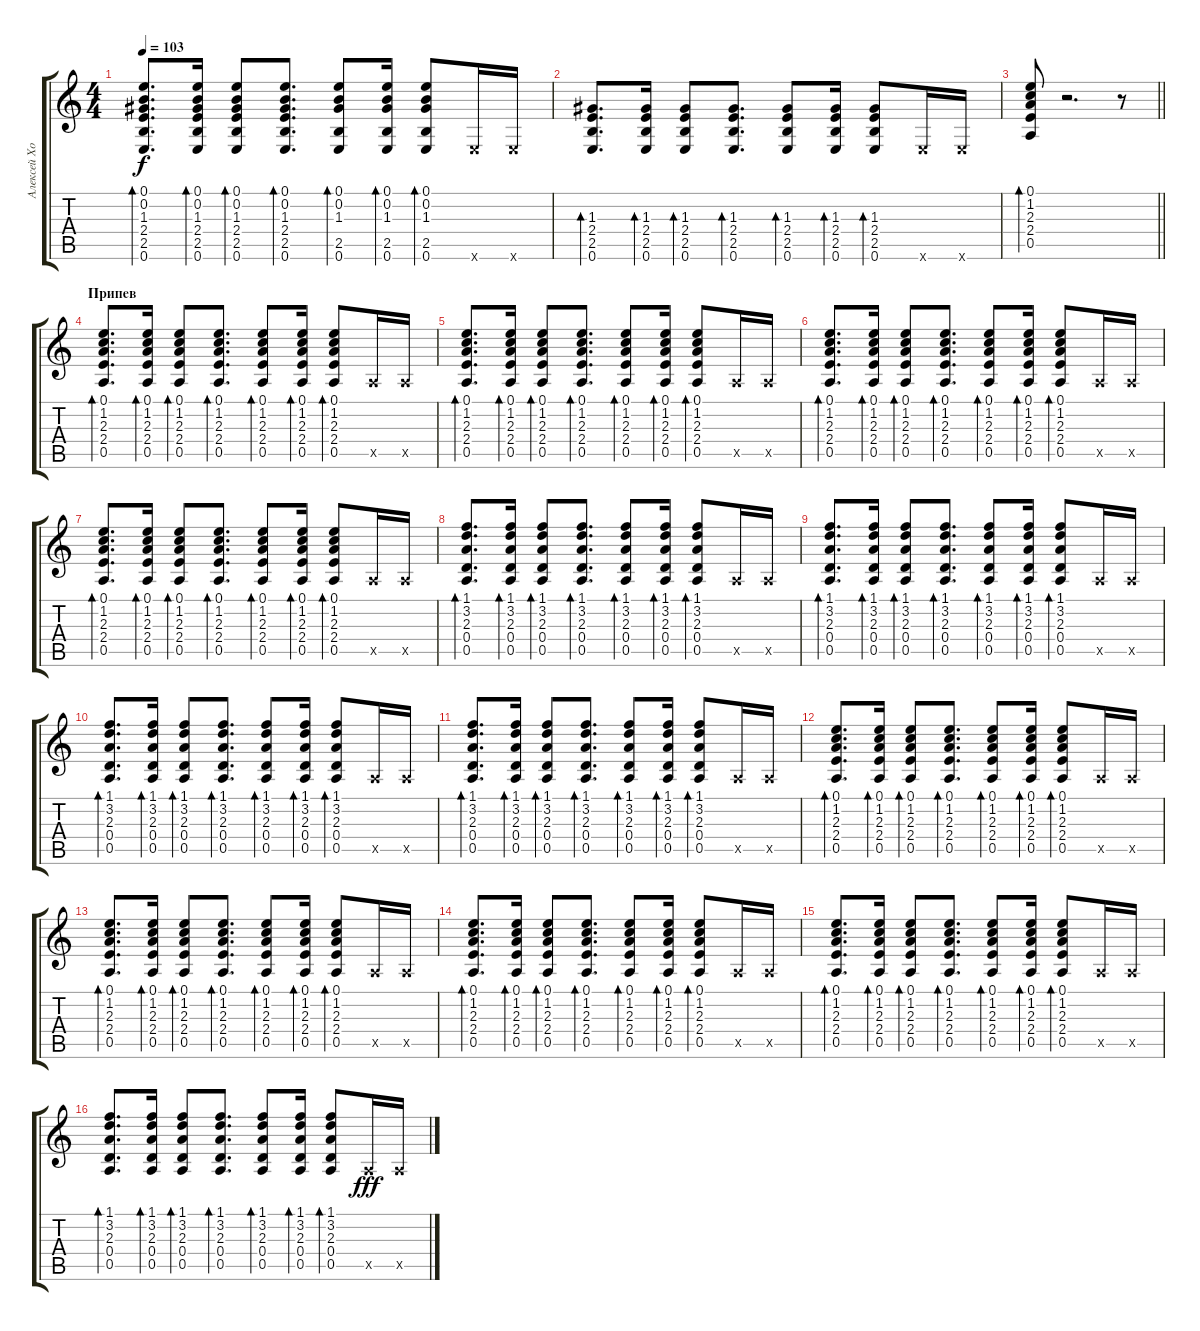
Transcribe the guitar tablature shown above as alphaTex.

\track ("Алексей Хохлов (гитара 3)" "Алексей Хо") {instrument acousticguitarsteel}
\staff {score tabs}
\tuning (E4 B3 G3 D3 A2 E2) {hide}
\ts (4 4)
\tempo 103
\clef g2
\ks c
(0.1 0.2 1.3 2.4 2.5 0.6).8{d bd 120 dy f} (0.1 0.2 1.3 2.4 2.5 0.6).16{bd 120} (0.1 0.2 1.3 2.4 2.5 0.6).8{bd 120} (0.1 0.2 1.3 2.4 2.5 0.6).8{d bd 120} (0.1 0.2 1.3 2.5 0.6).8{bd 120} (0.1 0.2 1.3 2.5 0.6).16{bd 120} (0.1 0.2 1.3 2.5 0.6).8{bd 120} 0.6{x}.16 0.6{x}.16 |
(1.3 2.4 2.5 0.6).8{d bd 120} (1.3 2.4 2.5 0.6).16{bd 120} (1.3 2.4 2.5 0.6).8{bd 120} (1.3 2.4 2.5 0.6).8{d bd 120} (1.3 2.4 2.5 0.6).8{bd 120} (1.3 2.4 2.5 0.6).16{bd 120} (1.3 2.4 2.5 0.6).8{bd 120} 0.6{x}.16 0.6{x}.16 |
\barLineRight lightlight
(0.1 1.2 2.3 2.4 0.5).8{bd 120} r.2{d} r.8 |
\section ("" "Припев")
(0.1 1.2 2.3 2.4 0.5).8{d bd 120} (0.1 1.2 2.3 2.4 0.5).16{bd 120} (0.1 1.2 2.3 2.4 0.5).8{bd 120} (0.1 1.2 2.3 2.4 0.5).8{d bd 120} (0.1 1.2 2.3 2.4 0.5).8{bd 120} (0.1 1.2 2.3 2.4 0.5).16{bd 120} (0.1 1.2 2.3 2.4 0.5).8{bd 120} 0.5{x}.16 0.5{x}.16 |
(0.1 1.2 2.3 2.4 0.5).8{d bd 120} (0.1 1.2 2.3 2.4 0.5).16{bd 120} (0.1 1.2 2.3 2.4 0.5).8{bd 120} (0.1 1.2 2.3 2.4 0.5).8{d bd 120} (0.1 1.2 2.3 2.4 0.5).8{bd 120} (0.1 1.2 2.3 2.4 0.5).16{bd 120} (0.1 1.2 2.3 2.4 0.5).8{bd 120} 0.5{x}.16 0.5{x}.16 |
(0.1 1.2 2.3 2.4 0.5).8{d bd 120} (0.1 1.2 2.3 2.4 0.5).16{bd 120} (0.1 1.2 2.3 2.4 0.5).8{bd 120} (0.1 1.2 2.3 2.4 0.5).8{d bd 120} (0.1 1.2 2.3 2.4 0.5).8{bd 120} (0.1 1.2 2.3 2.4 0.5).16{bd 120} (0.1 1.2 2.3 2.4 0.5).8{bd 120} 0.5{x}.16 0.5{x}.16 |
(0.1 1.2 2.3 2.4 0.5).8{d bd 120} (0.1 1.2 2.3 2.4 0.5).16{bd 120} (0.1 1.2 2.3 2.4 0.5).8{bd 120} (0.1 1.2 2.3 2.4 0.5).8{d bd 120} (0.1 1.2 2.3 2.4 0.5).8{bd 120} (0.1 1.2 2.3 2.4 0.5).16{bd 120} (0.1 1.2 2.3 2.4 0.5).8{bd 120} 0.5{x}.16 0.5{x}.16 |
(1.1 3.2 2.3 0.4 0.5).8{d bd 120} (1.1 3.2 2.3 0.4 0.5).16{bd 120} (1.1 3.2 2.3 0.4 0.5).8{bd 120} (1.1 3.2 2.3 0.4 0.5).8{d bd 120} (1.1 3.2 2.3 0.4 0.5).8{bd 120} (1.1 3.2 2.3 0.4 0.5).16{bd 120} (1.1 3.2 2.3 0.4 0.5).8{bd 120} 0.5{x}.16 0.5{x}.16 |
(1.1 3.2 2.3 0.4 0.5).8{d bd 120} (1.1 3.2 2.3 0.4 0.5).16{bd 120} (1.1 3.2 2.3 0.4 0.5).8{bd 120} (1.1 3.2 2.3 0.4 0.5).8{d bd 120} (1.1 3.2 2.3 0.4 0.5).8{bd 120} (1.1 3.2 2.3 0.4 0.5).16{bd 120} (1.1 3.2 2.3 0.4 0.5).8{bd 120} 0.5{x}.16 0.5{x}.16 |
(1.1 3.2 2.3 0.4 0.5).8{d bd 120} (1.1 3.2 2.3 0.4 0.5).16{bd 120} (1.1 3.2 2.3 0.4 0.5).8{bd 120} (1.1 3.2 2.3 0.4 0.5).8{d bd 120} (1.1 3.2 2.3 0.4 0.5).8{bd 120} (1.1 3.2 2.3 0.4 0.5).16{bd 120} (1.1 3.2 2.3 0.4 0.5).8{bd 120} 0.5{x}.16 0.5{x}.16 |
(1.1 3.2 2.3 0.4 0.5).8{d bd 120} (1.1 3.2 2.3 0.4 0.5).16{bd 120} (1.1 3.2 2.3 0.4 0.5).8{bd 120} (1.1 3.2 2.3 0.4 0.5).8{d bd 120} (1.1 3.2 2.3 0.4 0.5).8{bd 120} (1.1 3.2 2.3 0.4 0.5).16{bd 120} (1.1 3.2 2.3 0.4 0.5).8{bd 120} 0.5{x}.16 0.5{x}.16 |
(0.1 1.2 2.3 2.4 0.5).8{d bd 120} (0.1 1.2 2.3 2.4 0.5).16{bd 120} (0.1 1.2 2.3 2.4 0.5).8{bd 120} (0.1 1.2 2.3 2.4 0.5).8{d bd 120} (0.1 1.2 2.3 2.4 0.5).8{bd 120} (0.1 1.2 2.3 2.4 0.5).16{bd 120} (0.1 1.2 2.3 2.4 0.5).8{bd 120} 0.5{x}.16 0.5{x}.16 |
(0.1 1.2 2.3 2.4 0.5).8{d bd 120} (0.1 1.2 2.3 2.4 0.5).16{bd 120} (0.1 1.2 2.3 2.4 0.5).8{bd 120} (0.1 1.2 2.3 2.4 0.5).8{d bd 120} (0.1 1.2 2.3 2.4 0.5).8{bd 120} (0.1 1.2 2.3 2.4 0.5).16{bd 120} (0.1 1.2 2.3 2.4 0.5).8{bd 120} 0.5{x}.16 0.5{x}.16 |
(0.1 1.2 2.3 2.4 0.5).8{d bd 120} (0.1 1.2 2.3 2.4 0.5).16{bd 120} (0.1 1.2 2.3 2.4 0.5).8{bd 120} (0.1 1.2 2.3 2.4 0.5).8{d bd 120} (0.1 1.2 2.3 2.4 0.5).8{bd 120} (0.1 1.2 2.3 2.4 0.5).16{bd 120} (0.1 1.2 2.3 2.4 0.5).8{bd 120} 0.5{x}.16 0.5{x}.16 |
(0.1 1.2 2.3 2.4 0.5).8{d bd 120} (0.1 1.2 2.3 2.4 0.5).16{bd 120} (0.1 1.2 2.3 2.4 0.5).8{bd 120} (0.1 1.2 2.3 2.4 0.5).8{d bd 120} (0.1 1.2 2.3 2.4 0.5).8{bd 120} (0.1 1.2 2.3 2.4 0.5).16{bd 120} (0.1 1.2 2.3 2.4 0.5).8{bd 120} 0.5{x}.16 0.5{x}.16 |
(1.1 3.2 2.3 0.4 0.5).8{d bd 120} (1.1 3.2 2.3 0.4 0.5).16{bd 120} (1.1 3.2 2.3 0.4 0.5).8{bd 120} (1.1 3.2 2.3 0.4 0.5).8{d bd 120} (1.1 3.2 2.3 0.4 0.5).8{bd 120} (1.1 3.2 2.3 0.4 0.5).16{bd 120} (1.1 3.2 2.3 0.4 0.5).8{bd 120} 0.5{x}.16{dy fff} 0.5{x}.16
